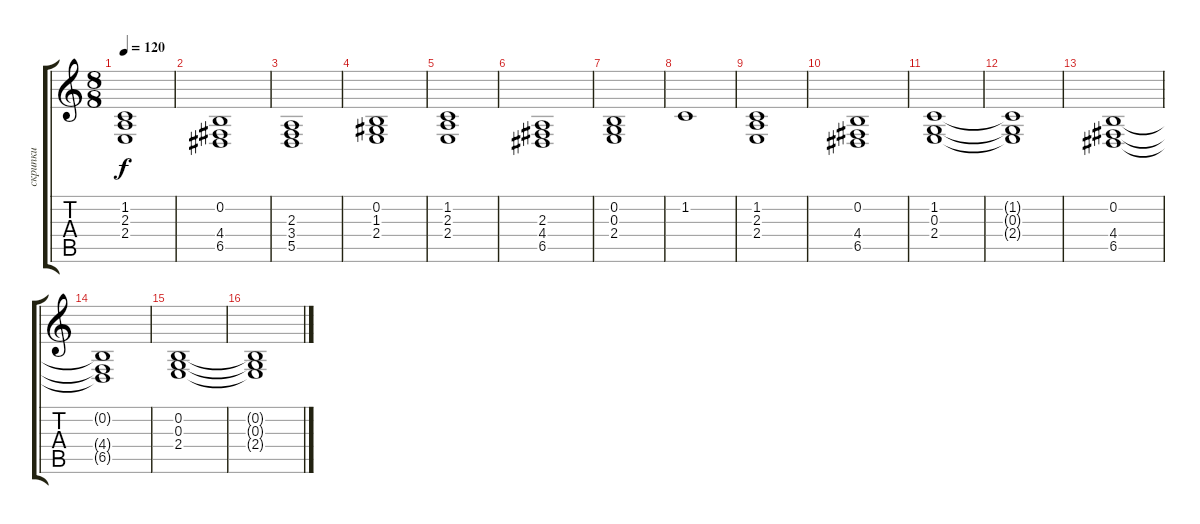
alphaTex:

\track ("скрипки" "скрипки") {instrument synthstrings1}
\staff {score tabs}
\tuning (E4 B3 G3 D3 A2 E2) {hide}
\ts (8 8)
\tempo 120
\clef g2
\ks c
(1.2 2.3 2.4).1{dy f} |
(0.2 4.4 6.5).1 |
(2.3 3.4 5.5).1 |
(0.2 1.3 2.4).1 |
(1.2 2.3 2.4).1 |
(2.3 4.4 6.5).1 |
(0.2 0.3 2.4).1 |
1.2.1 |
(1.2 2.3 2.4).1 |
(0.2 4.4 6.5).1 |
(1.2 0.3 2.4).1 |
(1.2{t} 0.3{t} 2.4{t}).1 |
(0.2 4.4 6.5).1 |
(0.2{t} 4.4{t} 6.5{t}).1 |
(0.2 0.3 2.4).1 |
(0.2{t} 0.3{t} 2.4{t}).1
